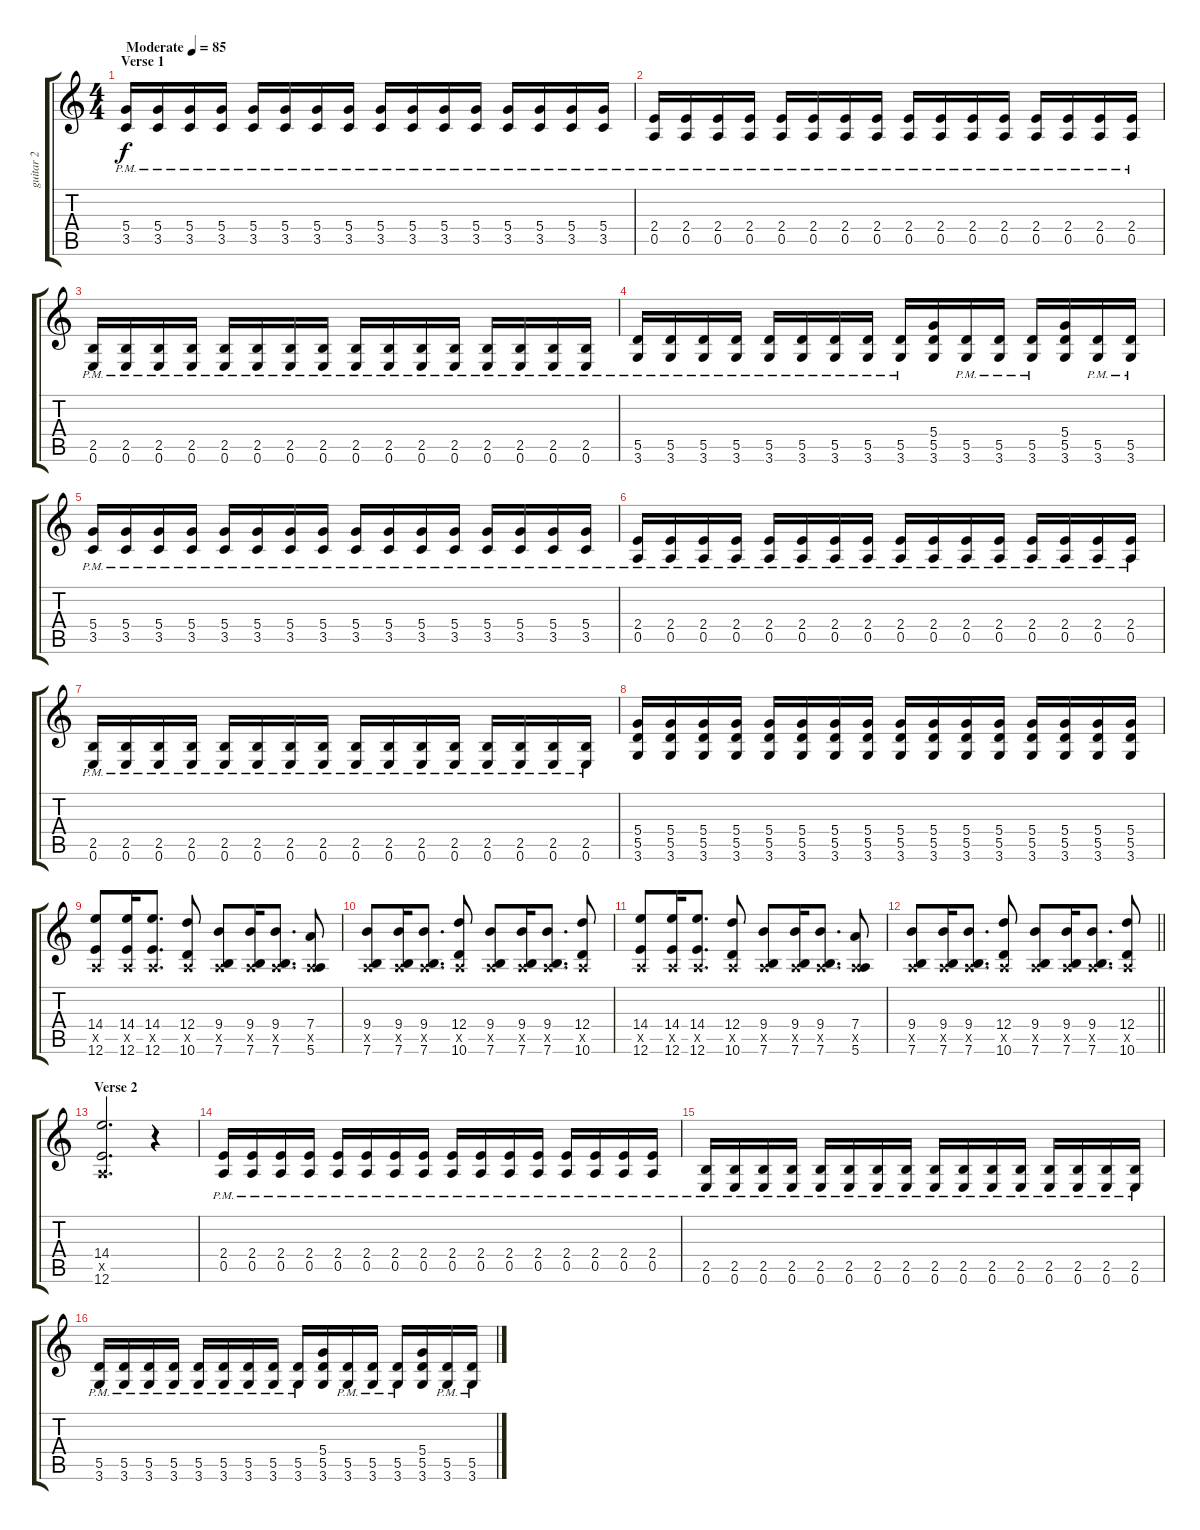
\track ("guitar 2" "guitar 2") {instrument distortionguitar}
\staff {score tabs}
\tuning (E4 B3 G3 D3 A2 E2) {hide}
\ts (4 4)
\section ("" "Verse 1")
\tempo (85 "Moderate")
\clef g2
\ks c
(5.4{pm} 3.5{pm}).16{dy f instrument distortionguitar} (5.4{pm} 3.5{pm}).16 (5.4{pm} 3.5{pm}).16 (5.4{pm} 3.5{pm}).16 (5.4{pm} 3.5{pm}).16 (5.4{pm} 3.5{pm}).16 (5.4{pm} 3.5{pm}).16 (5.4{pm} 3.5{pm}).16 (5.4{pm} 3.5{pm}).16 (5.4{pm} 3.5{pm}).16 (5.4{pm} 3.5{pm}).16 (5.4{pm} 3.5{pm}).16 (5.4{pm} 3.5{pm}).16 (5.4{pm} 3.5{pm}).16 (5.4{pm} 3.5{pm}).16 (5.4{pm} 3.5{pm}).16 |
(2.4{pm} 0.5{pm}).16 (2.4{pm} 0.5{pm}).16 (2.4{pm} 0.5{pm}).16 (2.4{pm} 0.5{pm}).16 (2.4{pm} 0.5{pm}).16 (2.4{pm} 0.5{pm}).16 (2.4{pm} 0.5{pm}).16 (2.4{pm} 0.5{pm}).16 (2.4{pm} 0.5{pm}).16 (2.4{pm} 0.5{pm}).16 (2.4{pm} 0.5{pm}).16 (2.4{pm} 0.5{pm}).16 (2.4{pm} 0.5{pm}).16 (2.4{pm} 0.5{pm}).16 (2.4{pm} 0.5{pm}).16 (2.4{pm} 0.5{pm}).16 |
(2.5{pm} 0.6{pm}).16 (2.5{pm} 0.6{pm}).16 (2.5{pm} 0.6{pm}).16 (2.5{pm} 0.6{pm}).16 (2.5{pm} 0.6{pm}).16 (2.5{pm} 0.6{pm}).16 (2.5{pm} 0.6{pm}).16 (2.5{pm} 0.6{pm}).16 (2.5{pm} 0.6{pm}).16 (2.5{pm} 0.6{pm}).16 (2.5{pm} 0.6{pm}).16 (2.5{pm} 0.6{pm}).16 (2.5{pm} 0.6{pm}).16 (2.5{pm} 0.6{pm}).16 (2.5{pm} 0.6{pm}).16 (2.5{pm} 0.6{pm}).16 |
(5.5{pm} 3.6{pm}).16 (5.5{pm} 3.6{pm}).16 (5.5{pm} 3.6{pm}).16 (5.5{pm} 3.6{pm}).16 (5.5{pm} 3.6{pm}).16 (5.5{pm} 3.6{pm}).16 (5.5{pm} 3.6{pm}).16 (5.5{pm} 3.6{pm}).16 (5.5{pm} 3.6{pm}).16 (5.4 5.5 3.6).16 (5.5{pm} 3.6{pm}).16 (5.5{pm} 3.6{pm}).16 (5.5{pm} 3.6{pm}).16 (5.4 5.5 3.6).16 (5.5{pm} 3.6{pm}).16 (5.5{pm} 3.6{pm}).16 |
(5.4{pm} 3.5{pm}).16 (5.4{pm} 3.5{pm}).16 (5.4{pm} 3.5{pm}).16 (5.4{pm} 3.5{pm}).16 (5.4{pm} 3.5{pm}).16 (5.4{pm} 3.5{pm}).16 (5.4{pm} 3.5{pm}).16 (5.4{pm} 3.5{pm}).16 (5.4{pm} 3.5{pm}).16 (5.4{pm} 3.5{pm}).16 (5.4{pm} 3.5{pm}).16 (5.4{pm} 3.5{pm}).16 (5.4{pm} 3.5{pm}).16 (5.4{pm} 3.5{pm}).16 (5.4{pm} 3.5{pm}).16 (5.4{pm} 3.5{pm}).16 |
(2.4{pm} 0.5{pm}).16 (2.4{pm} 0.5{pm}).16 (2.4{pm} 0.5{pm}).16 (2.4{pm} 0.5{pm}).16 (2.4{pm} 0.5{pm}).16 (2.4{pm} 0.5{pm}).16 (2.4{pm} 0.5{pm}).16 (2.4{pm} 0.5{pm}).16 (2.4{pm} 0.5{pm}).16 (2.4{pm} 0.5{pm}).16 (2.4{pm} 0.5{pm}).16 (2.4{pm} 0.5{pm}).16 (2.4{pm} 0.5{pm}).16 (2.4{pm} 0.5{pm}).16 (2.4{pm} 0.5{pm}).16 (2.4{pm} 0.5{pm}).16 |
(2.5{pm} 0.6{pm}).16 (2.5{pm} 0.6{pm}).16 (2.5{pm} 0.6{pm}).16 (2.5{pm} 0.6{pm}).16 (2.5{pm} 0.6{pm}).16 (2.5{pm} 0.6{pm}).16 (2.5{pm} 0.6{pm}).16 (2.5{pm} 0.6{pm}).16 (2.5{pm} 0.6{pm}).16 (2.5{pm} 0.6{pm}).16 (2.5{pm} 0.6{pm}).16 (2.5{pm} 0.6{pm}).16 (2.5{pm} 0.6{pm}).16 (2.5{pm} 0.6{pm}).16 (2.5{pm} 0.6{pm}).16 (2.5{pm} 0.6{pm}).16 |
(5.4 5.5 3.6).16 (5.4 5.5 3.6).16 (5.4 5.5 3.6).16 (5.4 5.5 3.6).16 (5.4 5.5 3.6).16 (5.4 5.5 3.6).16 (5.4 5.5 3.6).16 (5.4 5.5 3.6).16 (5.4 5.5 3.6).16 (5.4 5.5 3.6).16 (5.4 5.5 3.6).16 (5.4 5.5 3.6).16 (5.4 5.5 3.6).16 (5.4 5.5 3.6).16 (5.4 5.5 3.6).16 (5.4 5.5 3.6).16 |
(14.4 0.5{x} 12.6).8 (14.4 0.5{x} 12.6).16 (14.4 0.5{x} 12.6).8{d} (12.4 0.5{x} 10.6).8 (9.4 0.5{x} 7.6).8 (9.4 0.5{x} 7.6).16 (9.4 0.5{x} 7.6).8{d} (7.4 0.5{x} 5.6).8 |
(9.4 0.5{x} 7.6).8 (9.4 0.5{x} 7.6).16 (9.4 0.5{x} 7.6).8{d} (12.4 0.5{x} 10.6).8 (9.4 0.5{x} 7.6).8 (9.4 0.5{x} 7.6).16 (9.4 0.5{x} 7.6).8{d} (12.4 0.5{x} 10.6).8 |
(14.4 0.5{x} 12.6).8 (14.4 0.5{x} 12.6).16 (14.4 0.5{x} 12.6).8{d} (12.4 0.5{x} 10.6).8 (9.4 0.5{x} 7.6).8 (9.4 0.5{x} 7.6).16 (9.4 0.5{x} 7.6).8{d} (7.4 0.5{x} 5.6).8 |
\barLineRight lightlight
(9.4 0.5{x} 7.6).8 (9.4 0.5{x} 7.6).16 (9.4 0.5{x} 7.6).8{d} (12.4 0.5{x} 10.6).8 (9.4 0.5{x} 7.6).8 (9.4 0.5{x} 7.6).16 (9.4 0.5{x} 7.6).8{d} (12.4 0.5{x} 10.6).8 |
\section ("" "Verse 2")
(14.4 0.5{x} 12.6).2{d volume 9} r.4{volume 14} |
(2.4{pm} 0.5{pm}).16 (2.4{pm} 0.5{pm}).16 (2.4{pm} 0.5{pm}).16 (2.4{pm} 0.5{pm}).16 (2.4{pm} 0.5{pm}).16 (2.4{pm} 0.5{pm}).16 (2.4{pm} 0.5{pm}).16 (2.4{pm} 0.5{pm}).16 (2.4{pm} 0.5{pm}).16 (2.4{pm} 0.5{pm}).16 (2.4{pm} 0.5{pm}).16 (2.4{pm} 0.5{pm}).16 (2.4{pm} 0.5{pm}).16 (2.4{pm} 0.5{pm}).16 (2.4{pm} 0.5{pm}).16 (2.4{pm} 0.5{pm}).16 |
(2.5{pm} 0.6{pm}).16 (2.5{pm} 0.6{pm}).16 (2.5{pm} 0.6{pm}).16 (2.5{pm} 0.6{pm}).16 (2.5{pm} 0.6{pm}).16 (2.5{pm} 0.6{pm}).16 (2.5{pm} 0.6{pm}).16 (2.5{pm} 0.6{pm}).16 (2.5{pm} 0.6{pm}).16 (2.5{pm} 0.6{pm}).16 (2.5{pm} 0.6{pm}).16 (2.5{pm} 0.6{pm}).16 (2.5{pm} 0.6{pm}).16 (2.5{pm} 0.6{pm}).16 (2.5{pm} 0.6{pm}).16 (2.5{pm} 0.6{pm}).16 |
(5.5{pm} 3.6{pm}).16 (5.5{pm} 3.6{pm}).16 (5.5{pm} 3.6{pm}).16 (5.5{pm} 3.6{pm}).16 (5.5{pm} 3.6{pm}).16 (5.5{pm} 3.6{pm}).16 (5.5{pm} 3.6{pm}).16 (5.5{pm} 3.6{pm}).16 (5.5{pm} 3.6{pm}).16 (5.4 5.5 3.6).16 (5.5{pm} 3.6{pm}).16 (5.5{pm} 3.6{pm}).16 (5.5{pm} 3.6{pm}).16 (5.4 5.5 3.6).16 (5.5{pm} 3.6{pm}).16 (5.5{pm} 3.6{pm}).16
